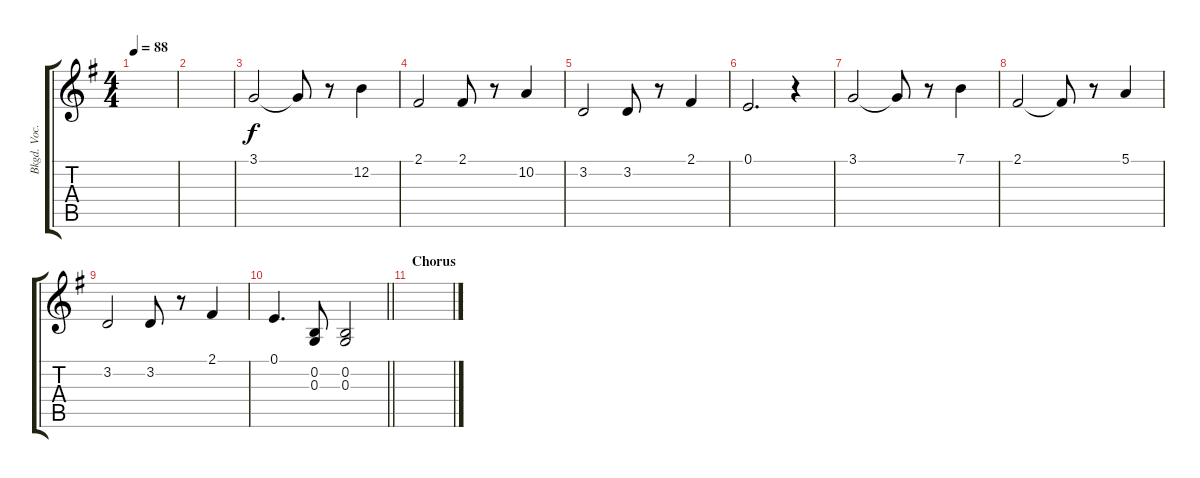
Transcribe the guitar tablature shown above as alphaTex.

\track ("Bkgd. Voc." "Bkgd. Voc.") {instrument choiraahs}
\staff {score tabs}
\tuning (E4 B3 G3 D3 A2 E2) {hide}
\ts (4 4)
\tempo 88
\clef g2
\ks g
|
|
3.1.2 3.1{t}.8 r.8 12.2.4 |
2.1.2 2.1.8 r.8 10.2.4 |
3.2.2 3.2.8 r.8 2.1.4 |
0.1.2{d} r.4 |
3.1.2 3.1{t}.8 r.8 7.1.4 |
2.1.2 2.1{t}.8 r.8 5.1.4 |
3.2.2 3.2.8 r.8 2.1.4 |
\barLineRight lightlight
0.1.4{d} (0.2 0.3).8 (0.2 0.3).2 |
\section ("" "Chorus")
